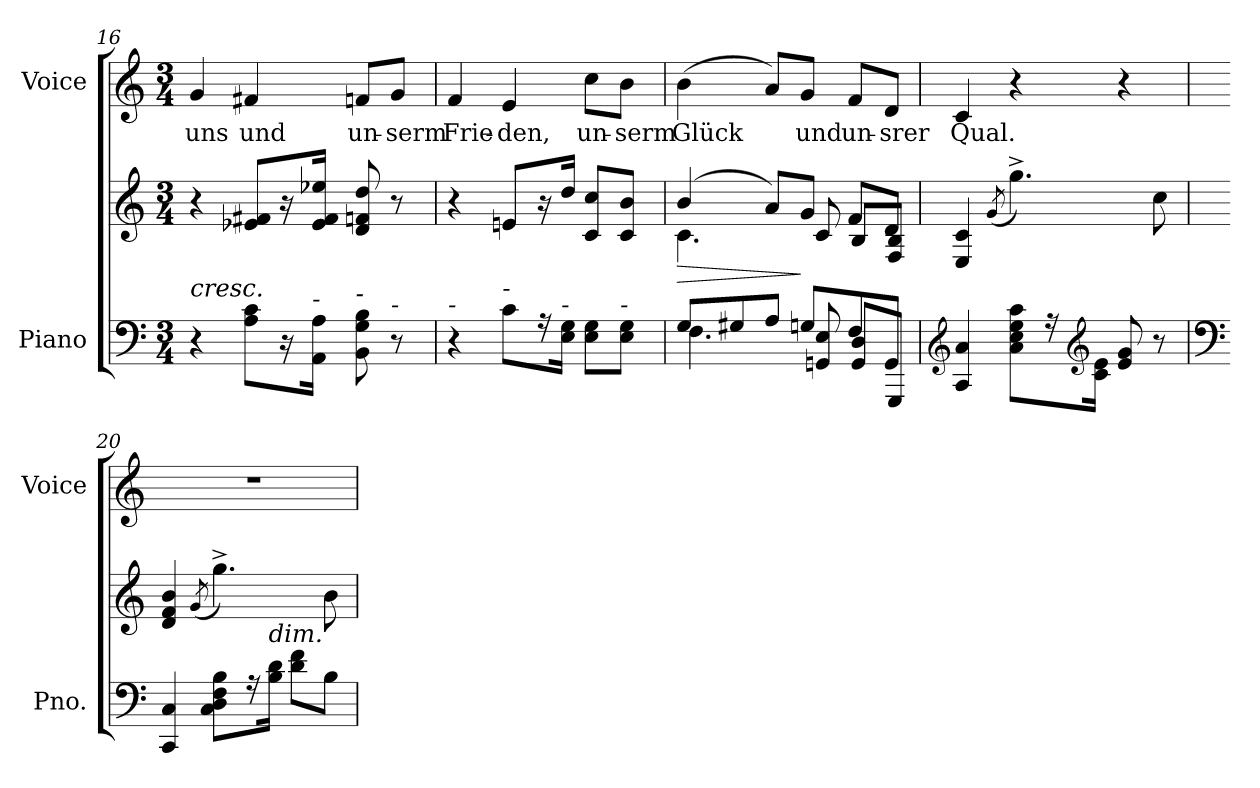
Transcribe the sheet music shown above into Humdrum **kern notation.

**kern	**kern	**dynam	**kern	**text
*part2	*part2	*part2	*part1	*part1
*staff3	*staff2	*staff2/3	*staff1	*staff1
*I"Piano	*	*	*I"Voice	*
*I'Pno.	*	*	*I'Voice	*
*clefF4	*clefG2	*	*clefG2	*
*k[]	*k[]	*	*k[]	*
*C:	*C:	*	*C:	*
*M3/4	*M3/4	*	*M3/4	*
=16	=16	=16	=16	=16
!LO:TX:a:i:t=cresc.	!	!	!	!
!	!	!	!	!LO:LY:b:color=#000000
4r	4r	.	4gi/	uns
!	!	!	!	!LO:LY:b:color=#000000
8Ai\ 8ciL	8e-Xi/ 8f#XiL	.	4f#Xi/	und
16r	16r	.	.	.
!LO:TX:a:i:t=-	!	!	!	!
16AAi\ 16AiJk	16e-i/ 16f#i 16ee-XiJk	.	.	.
!LO:TX:a:i:t=-	!	!	!	!
!	!	!	!	!LO:LY:b:color=#000000
8BBi\ 8Gi 8Bi	8di/ 8fni 8ddi	.	8fni/L	un-
!LO:TX:a:i:t=-	!	!	!	!
!	!	!	!	!LO:LY:b:color=#000000
8r	8r	.	8gi/J	-serm
=17	=17	=17	=17	=17
!LO:TX:a:i:t=-	!	!	!	!
!	!	!	!	!LO:LY:b:color=#000000
4r	4r	.	4fi/	Frie-
!LO:TX:a:i:t=-	!	!	!	!
!	!	!	!	!LO:LY:b:color=#000000
8ci\L	8eni/L	.	4ei/	-den,
16r	16r	.	.	.
!LO:TX:a:i:t=-	!	!	!	!
16Ei\ 16GiJk	16ddi/Jk	.	.	.
!	!	!	!	!LO:LY:b:color=#000000
8Ei\ 8GiL	8ci/ 8cciL	.	8cci\L	un-
!LO:TX:a:i:t=-	!	!	!	!
!	!	!	!	!LO:LY:b:color=#000000
8Ei\ 8GiJ	8ci/ 8biJ	.	8bi\J	-serm
=18	=18	=18	=18	=18
*^	*^	*	*	*
!	!	!	!	!LO:HP:b	!	!
!	!	!	!	!	!	!LO:LY:b:color=#000000
8Gi/L	4.Fi\	(4bi/	4.ci\	>	(4bi\	Glück
8G#Xi/	.	.	.	.	.	.
8Ai/J	.	8ai/L)	.	.	8ai/L)	.
!	!	!	!	!	!	!LO:LY:b:color=#000000
8Gni/L	8GGni/ 8Ei	8gi/J	8ci/	]	8gi/J	und
!	!	!	!	!	!	!LO:LY:b:color=#000000
8Fi/	8GGi/ 8DiL	8fi/L	8Bi/L	.	8fi/L	un-
!	!	!	!	!	!	!LO:LY:b:color=#000000
8GGi/J	8GGGi/J	8di/J	8Fi/ 8BiJ	.	8di/J	-srer
*v	*v	*	*	*	*	*
*	*v	*v	*	*	*
!!LO:LB:g=z
=19	=19	=19	=19	=19
*^	*^	*	*	*
!	!	!	!	!	!	!LO:LY:b:color=#000000
*v	*v	*	*	*	*	*
*	*v	*v	*	*	*
4CCi/ 4Ci	4Ei/ 4ci	.	4ci/	Qual.
.	(8qgi/	.	.	.
8Ci\ 8Ei 8Gi 8ciL	4.gg^i\)	.	4r	.
16r	.	.	.	.
*clefG2	*	*	*	*
16ci\ 16eiJk	.	.	.	.
8ei/ 8gi	.	.	4r	.
8r	8cci\	.	.	.
=20	=20	=20	=20	=20
*clefF4	*	*	*	*
!	!	!	!LO:N:vis=1	!
4CCi/ 4Ci	4di/ 4fi 4bi	.	2.r	.
.	(8qgi/	.	.	.
8Ci\ 8Di 8Fi 8BiL	4.gg^i\)	.	.	.
16r	.	.	.	.
!LO:TX:a:i:t=dim.	!	!	!	!
16Bi\ 16diJk	.	.	.	.
8di\ 8fiL	.	.	.	.
8Bi\J	8bi\	.	.	.
=	=	=	=	=
*-	*-	*-	*-	*-
